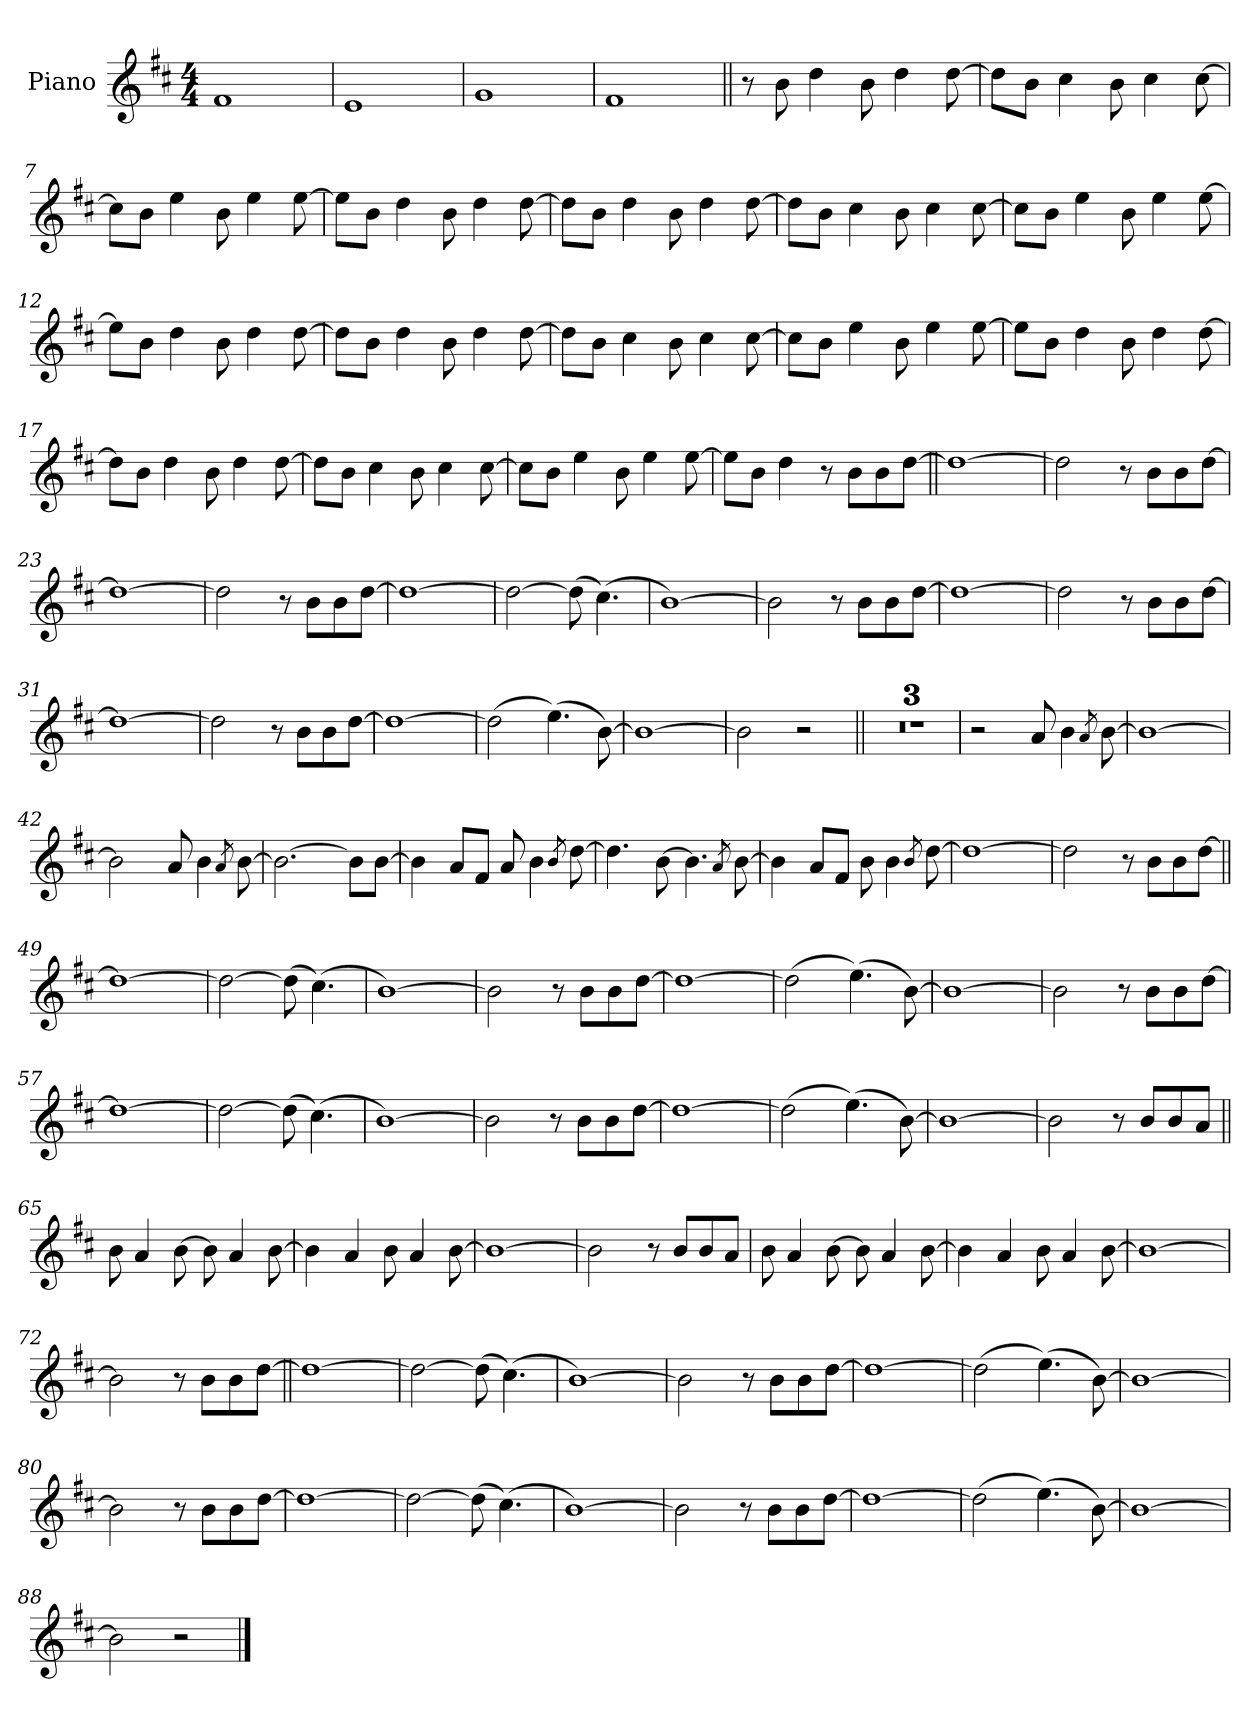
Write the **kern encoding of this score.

**kern
*part1
*staff1
*I"Piano
*I'Pno.
*clefG2
*k[f#c#]
*M4/4
=1
1f#!
=2
1e!
=3
1g!
=4
1f#!
=5||
8r
8b
4dd
8b
4dd
[8dd
=6
8ddL]
8bJ
4cc#
8b
4cc#
[8cc#
=7
8cc#L]
8bJ
4ee
8b
4ee
[8ee
=8
8eeL]
8bJ
4dd
8b
4dd
[8dd
=9
8ddL]
8bJ
4dd
8b
4dd
[8dd
=10
8ddL]
8bJ
4cc#
8b
4cc#
[8cc#
=11
8cc#L]
8bJ
4ee
8b
4ee
[8ee
=12
8eeL]
8bJ
4dd
8b
4dd
[8dd
=13
8ddL]
8bJ
4dd
8b
4dd
[8dd
=14
8ddL]
8bJ
4cc#
8b
4cc#
[8cc#
=15
8cc#L]
8bJ
4ee
8b
4ee
[8ee
=16
8eeL]
8bJ
4dd
8b
4dd
[8dd
=17
8ddL]
8bJ
4dd
8b
4dd
[8dd
=18
8ddL]
8bJ
4cc#
8b
4cc#
[8cc#
=19
8cc#L]
8bJ
4ee
8b
4ee
[8ee
=20
8eeL]
8bJ
4dd
8r
8bL
8b
[8ddJ
=21||
1dd_
=22
2dd]
8r
8bL
8b
[8ddJ
=23
1dd_
=24
2dd]
8r
8bL
8b
[8ddJ
=25
1dd_
=26
2dd_
(>8dd]
(>4.cc#)
=27
[1b)
=28
2b]
8r
8bL
8b
[8ddJ
=29
1dd_
=30
2dd]
8r
8bL
8b
[8ddJ
=31
1dd_
=32
2dd]
8r
8bL
8b
[8ddJ
=33
1dd_
=34
(>2dd]
(>4.ee)
[8b)
=35
1b_
=36
2b]
2r
=37||
1r
=38
1r
=39
1r
=40
2r
8a
4b
8qa
[8b
=41
1b_
=42
2b]
8a
4b
8qa
[8b
=43
2.b_
8bL]
[8bJ
=44
4b]
8aL
8f#J
8a
4b
8qb
[8dd
=45
4.dd]
[8b
4.b]
8qa
[8b
=46
4b]
8aL
8f#J
8b
4b
8qb
[8dd
=47
1dd_
=48
2dd]
8r
8bL
8b
[8ddJ
=49||
1dd_
=50
2dd_
(>8dd]
(>4.cc#)
=51
[1b)
=52
2b]
8r
8bL
8b
[8ddJ
=53
1dd_
=54
(>2dd]
(>4.ee)
[8b)
=55
1b_
=56
2b]
8r
8bL
8b
[8ddJ
=57
1dd_
=58
2dd_
(>8dd]
(>4.cc#)
=59
[1b)
=60
2b]
8r
8bL
8b
[8ddJ
=61
1dd_
=62
(>2dd]
(>4.ee)
[8b)
=63
1b_
=64
2b]
8r
8bL
8b
8aJ
=65||
8b
4a
[8b
8b]
4a
[8b
=66
4b]
4a
8b
4a
[8b
=67
1b_
=68
2b]
8r
8bL
8b
8aJ
=69
8b
4a
[8b
8b]
4a
[8b
=70
4b]
4a
8b
4a
[8b
=71
1b_
=72
2b]
8r
8bL
8b
[8ddJ
=73||
1dd_
=74
2dd_
(>8dd]
(>4.cc#)
=75
[1b)
=76
2b]
8r
8bL
8b
[8ddJ
=77
1dd_
=78
(>2dd]
(>4.ee)
[8b)
=79
1b_
=80
2b]
8r
8bL
8b
[8ddJ
=81
1dd_
=82
2dd_
(>8dd]
(>4.cc#)
=83
[1b)
=84
2b]
8r
8bL
8b
[8ddJ
=85
1dd_
=86
(>2dd]
(>4.ee)
[8b)
=87
1b_
=88
2b]
2r
==
*-
